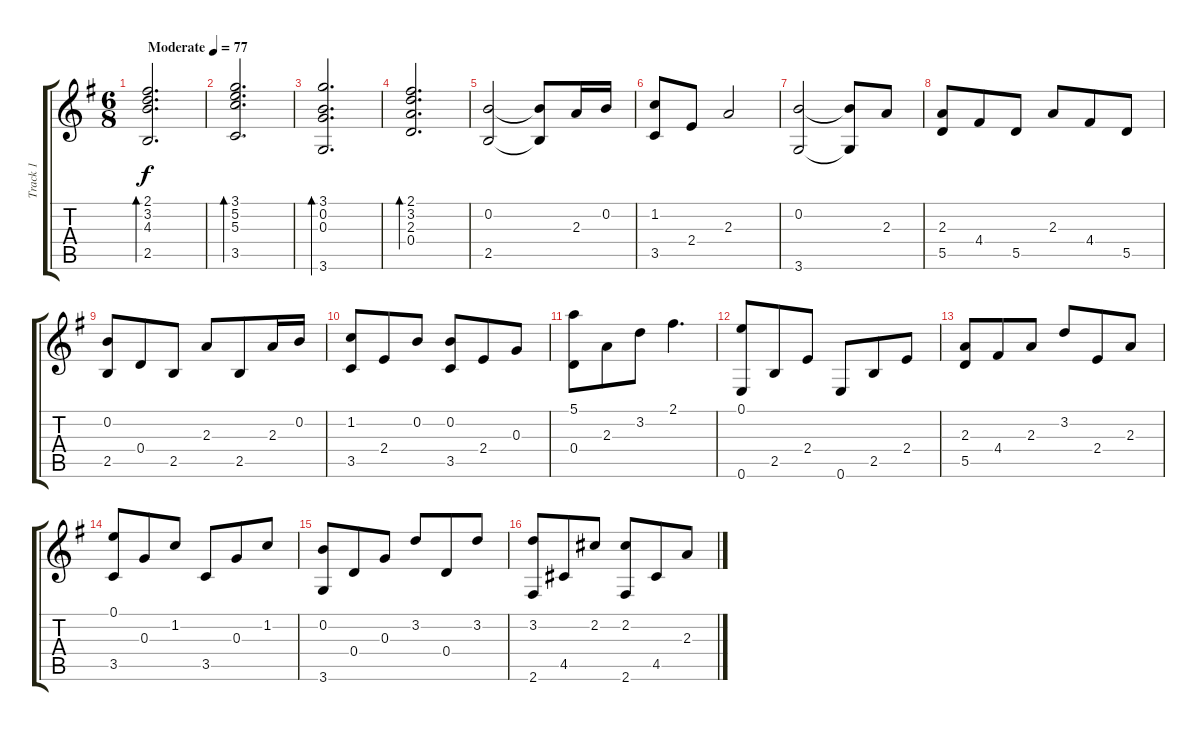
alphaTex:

\track ("Track 1" "Track 1") {instrument acousticguitarnylon}
\staff {score tabs}
\tuning (E4 B3 G3 D3 A2 E2) {hide}
\ts (6 8)
\tempo (77 "Moderate")
\clef g2
\ks eminor
(2.1 3.2 4.3 2.5).2{d bd 60 dy f instrument acousticguitarnylon} |
(3.1 5.2 5.3 3.5).2{d bd 60} |
(3.1 0.2 0.3 3.6).2{d bd 60} |
(2.1 3.2 2.3 0.4).2{d bd 60} |
(0.2 2.5).2 (0.2{t} 2.5{t}).8 2.3.16 0.2.16 |
(1.2 3.5).8 2.4.8 2.3.2 |
(0.2 3.6).2 (0.2{t} 3.6{t}).8 2.3.8 |
(2.3 5.5).8 4.4.8 5.5.8 2.3.8 4.4.8 5.5.8 |
(0.2 2.5).8 0.4.8 2.5.8 2.3.8 2.5.8 2.3.16 0.2.16 |
(1.2 3.5).8 2.4.8 0.2.8 (0.2 3.5).8 2.4.8 0.3.8 |
(5.1 0.4).8 2.3.8 3.2.8 2.1.4{d} |
(0.1 0.6).8 2.5.8 2.4.8 0.6.8 2.5.8 2.4.8 |
(2.3 5.5).8 4.4.8 2.3.8 3.2.8 2.4.8 2.3.8 |
(0.1 3.5).8 0.3.8 1.2.8 3.5.8 0.3.8 1.2.8 |
(0.2 3.6).8 0.4.8 0.3.8 3.2.8 0.4.8 3.2.8 |
(3.2 2.6).8 4.5.8 2.2.8 (2.2 2.6).8 4.5.8 2.3.8
